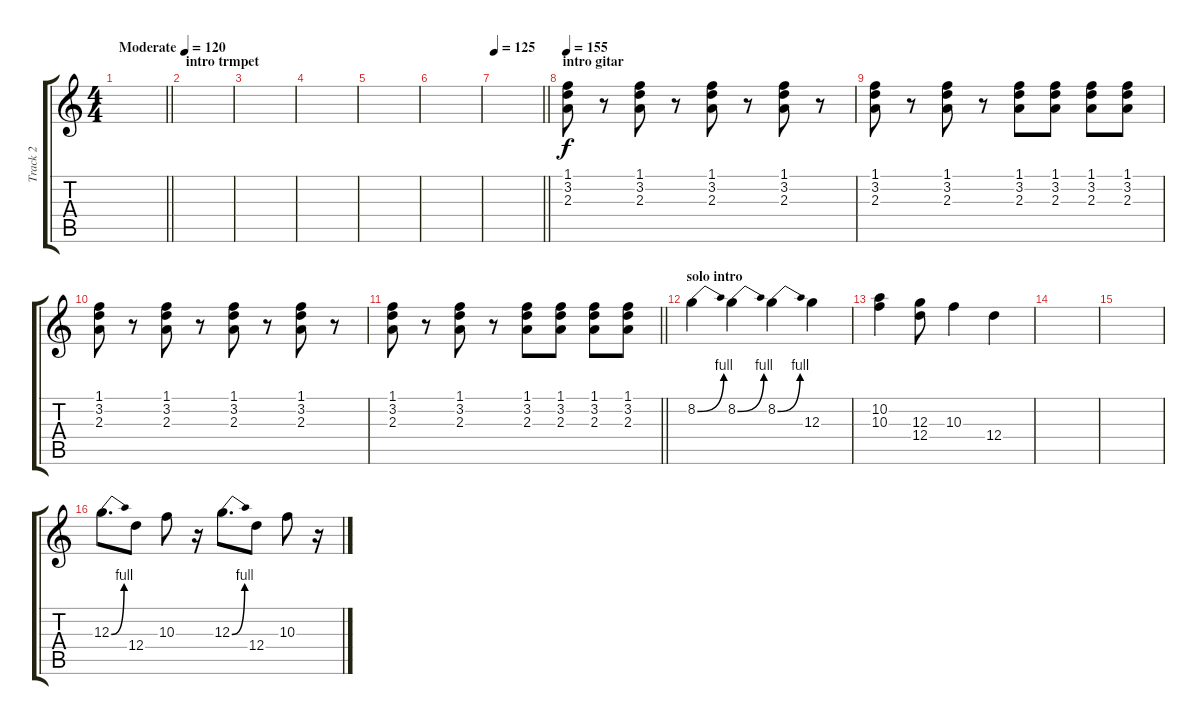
\track ("Track 2" "Track 2") {instrument distortionguitar}
\staff {score tabs}
\tuning (E4 B3 G3 D3 A2 E2) {hide}
\ts (4 4)
\tempo (120 "Moderate")
\clef g2
\barLineRight lightlight
\ks c
|
\section ("" "intro trmpet")
|
|
|
|
|
\tempo 125
\barLineRight lightlight
|
\section ("" "intro gitar")
\tempo 155
(1.1 3.2 2.3).8 r.8 (1.1 3.2 2.3).8 r.8 (1.1 3.2 2.3).8 r.8 (1.1 3.2 2.3).8 r.8 |
(1.1 3.2 2.3).8 r.8 (1.1 3.2 2.3).8 r.8 (1.1 3.2 2.3).8 (1.1 3.2 2.3).8 (1.1 3.2 2.3).8 (1.1 3.2 2.3).8 |
(1.1 3.2 2.3).8 r.8 (1.1 3.2 2.3).8 r.8 (1.1 3.2 2.3).8 r.8 (1.1 3.2 2.3).8 r.8 |
\barLineRight lightlight
(1.1 3.2 2.3).8 r.8 (1.1 3.2 2.3).8 r.8 (1.1 3.2 2.3).8 (1.1 3.2 2.3).8 (1.1 3.2 2.3).8 (1.1 3.2 2.3).8 |
\section ("" "solo intro")
8.2{be (bend 0 0 60 4)}.4 8.2{be (bend 0 0 60 4)}.4 8.2{be (bend 0 0 60 4)}.4 12.3.4 |
(10.2 10.3).4 (12.3 12.4).8 10.3.4 12.4.4 |
|
|
12.3{be (bend 0 0 60 4)}.8{d} 12.4.8 10.3.8 r.16 12.3{be (bend 0 0 60 4)}.8{d} 12.4.8 10.3.8 r.16
